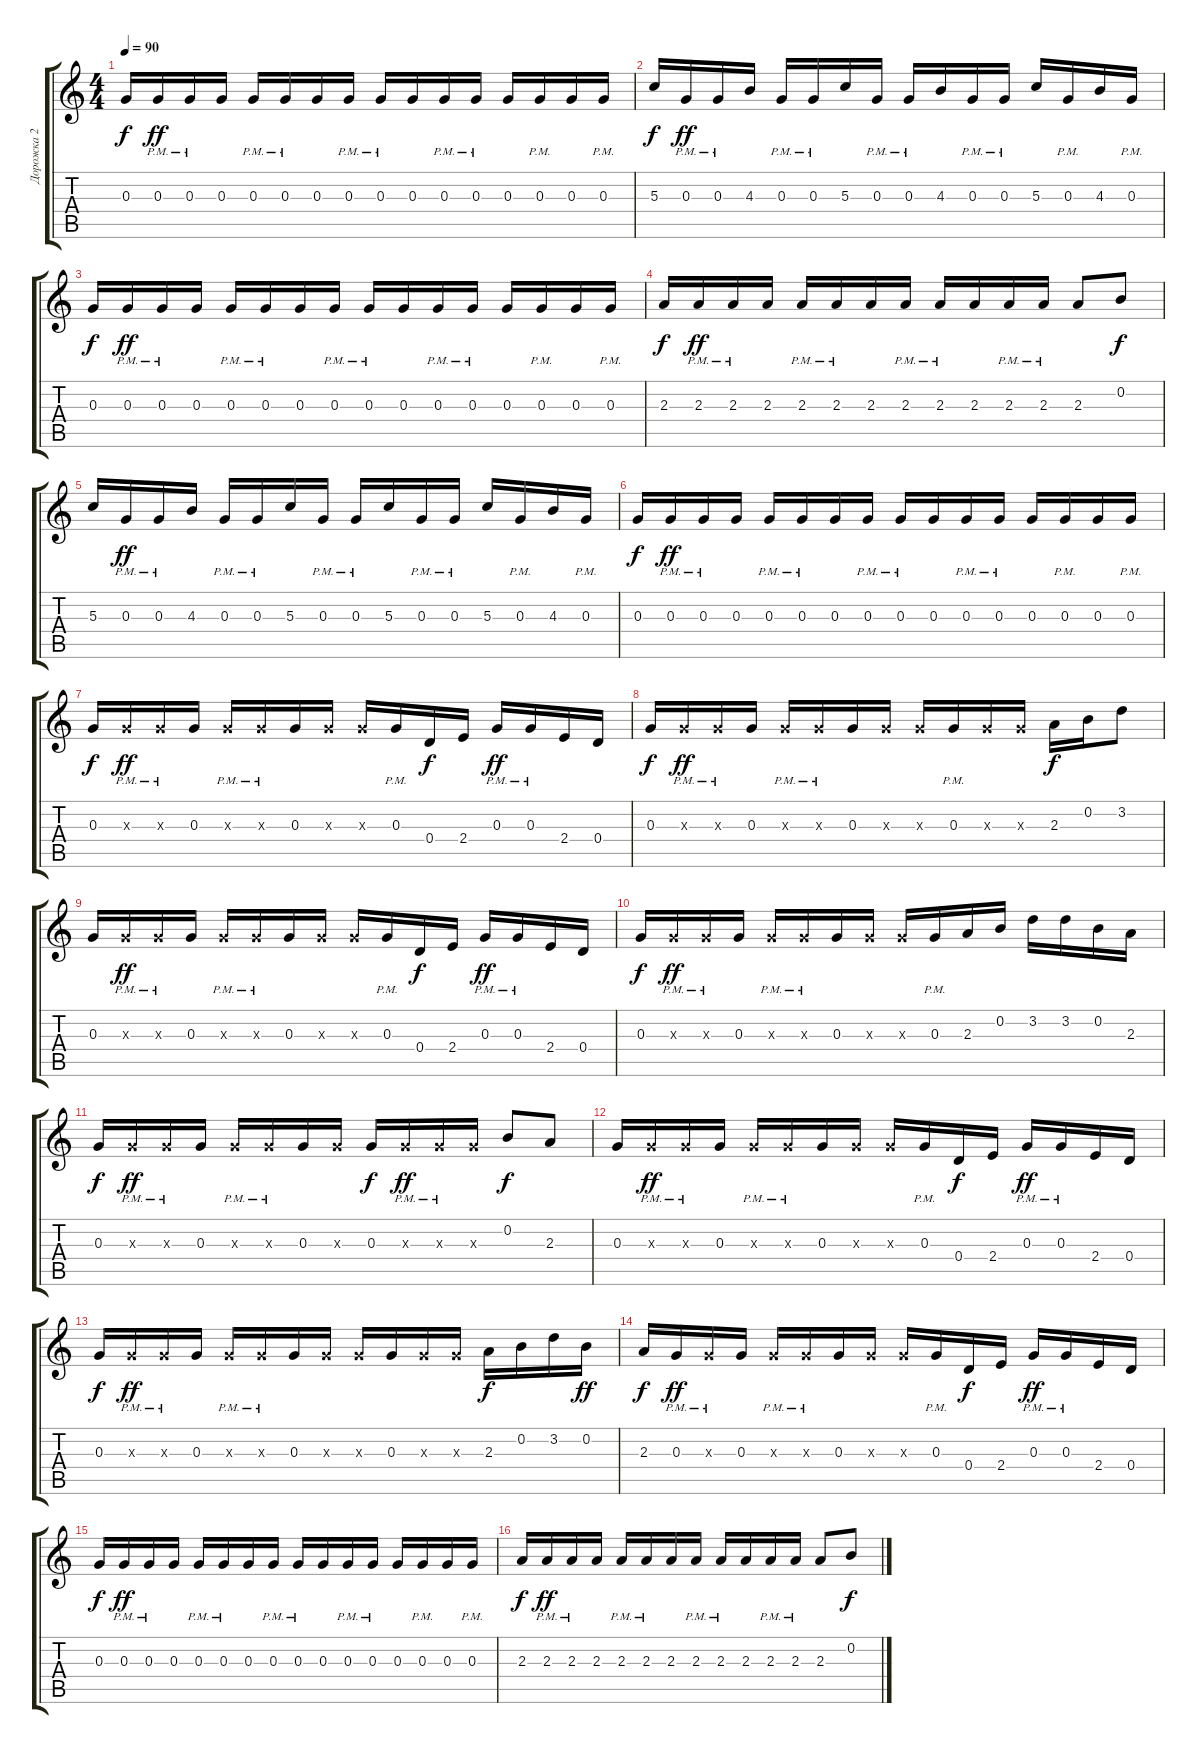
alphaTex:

\track ("Дорожка 2" "Дорожка 2") {instrument electricguitarmuted}
\staff {score tabs}
\tuning (E4 B3 G3 D3 A2 E2) {hide}
\ts (4 4)
\tempo 90
\clef g2
\ks c
0.3.16{dy f} 0.3{pm}.16{dy ff} 0.3{pm}.16 0.3.16 0.3{pm}.16 0.3{pm}.16 0.3.16 0.3{pm}.16 0.3{pm}.16 0.3.16 0.3{pm}.16 0.3{pm}.16 0.3.16 0.3{pm}.16 0.3.16 0.3{pm}.16 |
5.3.16{dy f} 0.3{pm}.16{dy ff} 0.3{pm}.16 4.3.16 0.3{pm}.16 0.3{pm}.16 5.3.16 0.3{pm}.16 0.3{pm}.16 4.3.16 0.3{pm}.16 0.3{pm}.16 5.3.16 0.3{pm}.16 4.3.16 0.3{pm}.16 |
0.3.16{dy f instrument electricguitarmuted} 0.3{pm}.16{dy ff} 0.3{pm}.16 0.3.16 0.3{pm}.16 0.3{pm}.16 0.3.16 0.3{pm}.16 0.3{pm}.16 0.3.16 0.3{pm}.16 0.3{pm}.16 0.3.16 0.3{pm}.16 0.3.16 0.3{pm}.16 |
2.3.16{dy f} 2.3{pm}.16{dy ff} 2.3{pm}.16 2.3.16 2.3{pm}.16 2.3{pm}.16 2.3.16 2.3{pm}.16 2.3{pm}.16 2.3.16 2.3{pm}.16 2.3{pm}.16 2.3.8 0.2.8{dy f} |
5.3.16 0.3{pm}.16{dy ff} 0.3{pm}.16 4.3.16 0.3{pm}.16 0.3{pm}.16 5.3.16 0.3{pm}.16 0.3{pm}.16 5.3.16 0.3{pm}.16 0.3{pm}.16 5.3.16 0.3{pm}.16 4.3.16 0.3{pm}.16 |
0.3.16{dy f} 0.3{pm}.16{dy ff} 0.3{pm}.16 0.3.16 0.3{pm}.16 0.3{pm}.16 0.3.16 0.3{pm}.16 0.3{pm}.16 0.3.16 0.3{pm}.16 0.3{pm}.16 0.3.16 0.3{pm}.16 0.3.16 0.3{pm}.16 |
0.3.16{dy f} 0.3{pm x}.16{dy ff} 0.3{pm x}.16 0.3.16 0.3{pm x}.16 0.3{pm x}.16 0.3.16 0.3{x}.16 0.3{x}.16 0.3{pm}.16 0.4.16{dy f} 2.4.16 0.3{pm}.16{dy ff} 0.3{pm}.16 2.4.16 0.4.16 |
0.3.16{dy f} 0.3{pm x}.16{dy ff} 0.3{pm x}.16 0.3.16 0.3{pm x}.16 0.3{pm x}.16 0.3.16 0.3{x}.16 0.3{x}.16 0.3{pm}.16 0.3{x}.16 0.3{x}.16 2.3.16{dy f} 0.2.16 3.2.8 |
0.3.16 0.3{pm x}.16{dy ff} 0.3{pm x}.16 0.3.16 0.3{pm x}.16 0.3{pm x}.16 0.3.16 0.3{x}.16 0.3{x}.16 0.3{pm}.16 0.4.16{dy f} 2.4.16 0.3{pm}.16{dy ff} 0.3{pm}.16 2.4.16 0.4.16 |
0.3.16{dy f} 0.3{pm x}.16{dy ff} 0.3{pm x}.16 0.3.16 0.3{pm x}.16 0.3{pm x}.16 0.3.16 0.3{x}.16 0.3{x}.16 0.3{pm}.16 2.3.16 0.2.16 3.2.16 3.2.16 0.2.16 2.3.16 |
0.3.16{dy f} 0.3{pm x}.16{dy ff} 0.3{pm x}.16 0.3.16 0.3{pm x}.16 0.3{pm x}.16 0.3.16 0.3{x}.16 0.3.16{dy f} 0.3{pm x}.16{dy ff} 0.3{pm x}.16 0.3{x}.16 0.2.8{dy f} 2.3.8 |
0.3.16 0.3{pm x}.16{dy ff} 0.3{pm x}.16 0.3.16 0.3{pm x}.16 0.3{pm x}.16 0.3.16 0.3{x}.16 0.3{x}.16 0.3{pm}.16 0.4.16{dy f} 2.4.16 0.3{pm}.16{dy ff} 0.3{pm}.16 2.4.16 0.4.16 |
0.3.16{dy f} 0.3{pm x}.16{dy ff} 0.3{pm x}.16 0.3.16 0.3{pm x}.16 0.3{pm x}.16 0.3.16 0.3{x}.16 0.3{x}.16 0.3.16 0.3{x}.16 0.3{x}.16 2.3.16{dy f} 0.2.16 3.2.16 0.2.16{dy ff} |
2.3.16{dy f} 0.3{pm}.16{dy ff} 0.3{pm x}.16 0.3.16 0.3{pm x}.16 0.3{pm x}.16 0.3.16 0.3{x}.16 0.3{x}.16 0.3{pm}.16 0.4.16{dy f} 2.4.16 0.3{pm}.16{dy ff} 0.3{pm}.16 2.4.16 0.4.16 |
0.3.16{dy f} 0.3{pm}.16{dy ff} 0.3{pm}.16 0.3.16 0.3{pm}.16 0.3{pm}.16 0.3.16 0.3{pm}.16 0.3{pm}.16 0.3.16 0.3{pm}.16 0.3{pm}.16 0.3.16 0.3{pm}.16 0.3.16 0.3{pm}.16 |
2.3.16{dy f} 2.3{pm}.16{dy ff} 2.3{pm}.16 2.3.16 2.3{pm}.16 2.3{pm}.16 2.3.16 2.3{pm}.16 2.3{pm}.16 2.3.16 2.3{pm}.16 2.3{pm}.16 2.3.8 0.2.8{dy f}
